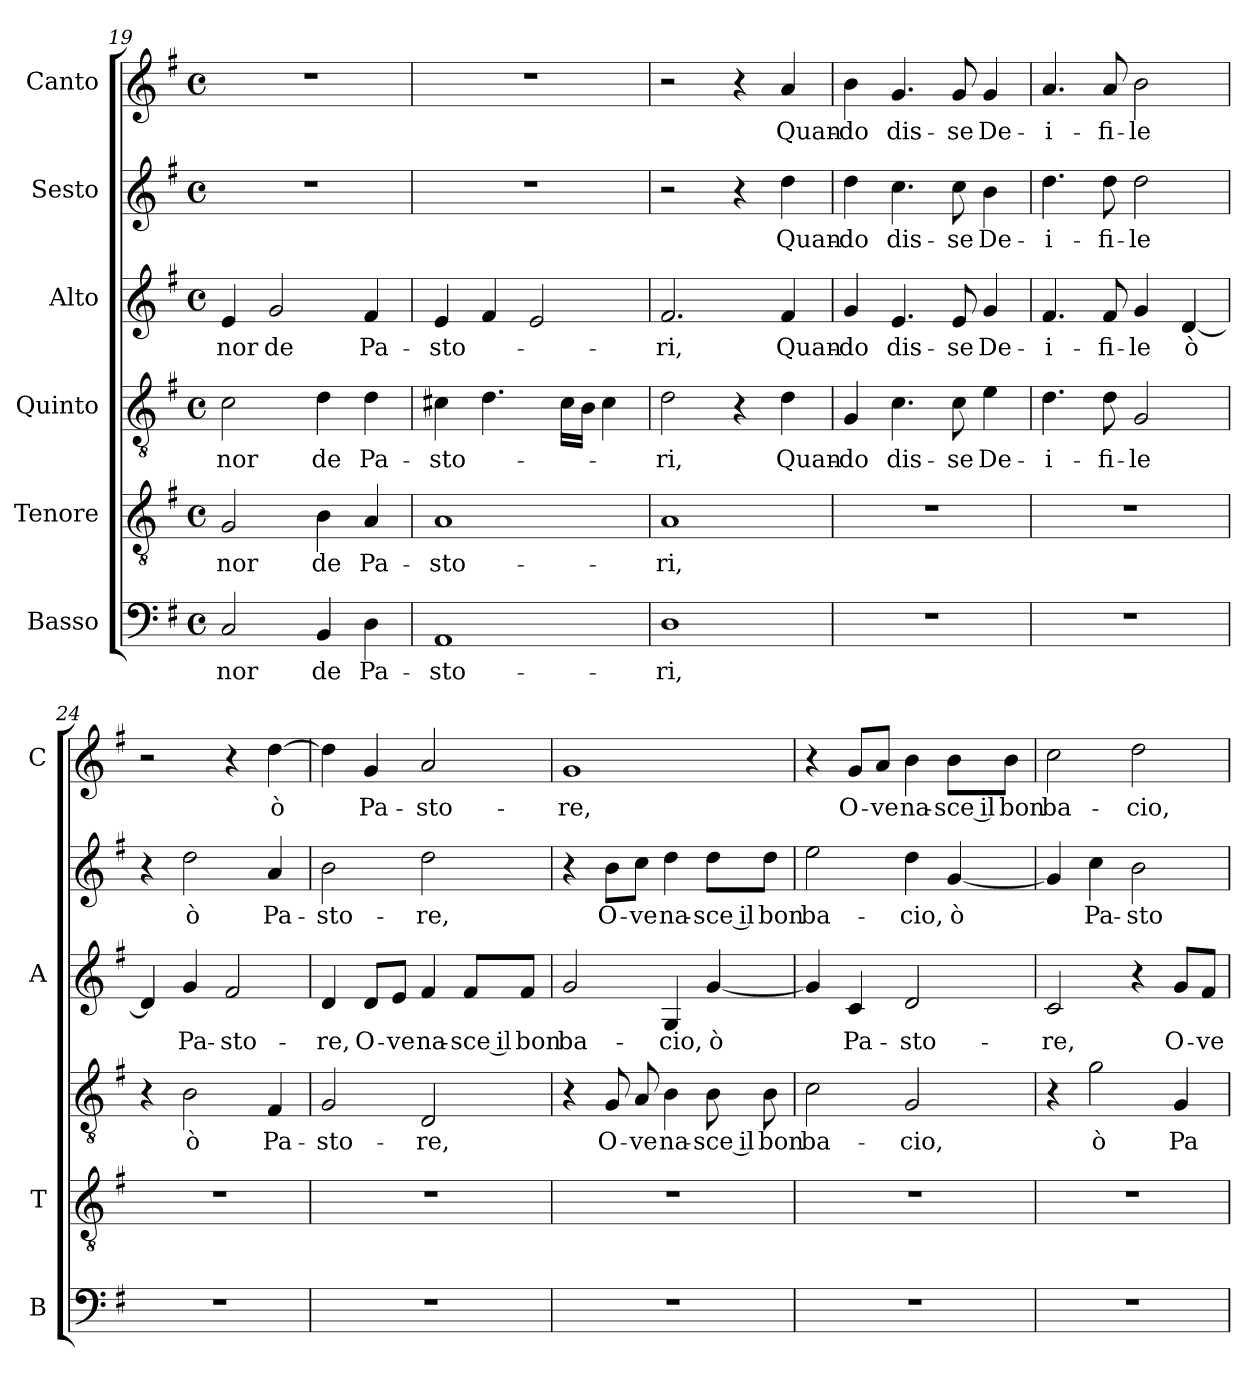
**kern	**text	**kern	**text	**kern	**text	**kern	**text	**kern	**text	**kern	**text
*part6	*part6	*part5	*part5	*part4	*part4	*part3	*part3	*part2	*part2	*part1	*part1
*staff6	*staff6	*staff5	*staff5	*staff4	*staff4	*staff3	*staff3	*staff2	*staff2	*staff1	*staff1
*I"Basso	*	*I"Tenore	*	*I"Quinto	*	*I"Alto	*	*I"Sesto	*	*I"Canto	*
*I'B	*	*I'T	*	*	*	*I'A	*	*	*	*I'C	*
*clefF4	*	*clefGv2	*	*clefGv2	*	*clefG2	*	*clefG2	*	*clefG2	*
*k[f#]	*	*k[f#]	*	*k[f#]	*	*k[f#]	*	*k[f#]	*	*k[f#]	*
*G:	*	*G:	*	*G:	*	*G:	*	*G:	*	*G:	*
*M4/4	*	*M4/4	*	*M4/4	*	*M4/4	*	*M4/4	*	*M4/4	*
*met(c)	*	*met(c)	*	*met(c)	*	*met(c)	*	*met(c)	*	*met(c)	*
=19	=19	=19	=19	=19	=19	=19	=19	=19	=19	=19	=19
!	!LO:LY:b	!	!LO:LY:b	!	!LO:LY:b	!	!LO:LY:b	!	!	!	!
2C/	-nor	2G/	-nor	2c\	-nor	4e/	-nor	1r	.	1r	.
!	!	!	!	!	!	!	!LO:LY:b	!	!	!	!
.	.	.	.	.	.	2g/	de	.	.	.	.
!	!LO:LY:b	!	!LO:LY:b	!	!LO:LY:b	!	!	!	!	!	!
4BB/	de	4B\	de	4d\	de	.	.	.	.	.	.
!	!LO:LY:b	!	!LO:LY:b	!	!LO:LY:b	!	!LO:LY:b	!	!	!	!
4D\	Pa-	4A/	Pa-	4d\	Pa-	4f#/	Pa-	.	.	.	.
=20	=20	=20	=20	=20	=20	=20	=20	=20	=20	=20	=20
!	!LO:LY:b	!	!LO:LY:b	!	!LO:LY:b	!	!LO:LY:b	!	!	!	!
1AA	-sto-	1A	-sto-	4c#X\	-sto-	4e/	-sto-	1r	.	1r	.
.	.	.	.	4.d\	.	4f#i/	.	.	.	.	.
.	.	.	.	.	.	2e/	.	.	.	.	.
.	.	.	.	16c#\LL	.	.	.	.	.	.	.
.	.	.	.	16B\JJ	.	.	.	.	.	.	.
.	.	.	.	4c#\	.	.	.	.	.	.	.
=21	=21	=21	=21	=21	=21	=21	=21	=21	=21	=21	=21
!	!LO:LY:b	!	!LO:LY:b	!	!LO:LY:b	!	!LO:LY:b	!	!	!	!
1D	-ri,	1A	-ri,	2d\	-ri,	2.f#i/	-ri,	2r	.	2r	.
.	.	.	.	4r	.	.	.	4r	.	4r	.
!	!	!	!	!	!LO:LY:b	!	!LO:LY:b	!	!LO:LY:b	!	!LO:LY:b
.	.	.	.	4d\	Quan-	4f#/	Quan-	4dd\	Quan-	4a/	Quan-
=22	=22	=22	=22	=22	=22	=22	=22	=22	=22	=22	=22
!	!	!	!	!	!LO:LY:b	!	!LO:LY:b	!	!LO:LY:b	!	!LO:LY:b
1r	.	1r	.	4G/	-do	4g/	-do	4dd\	-do	4b\	-do
!	!	!	!	!	!LO:LY:b	!	!LO:LY:b	!	!LO:LY:b	!	!LO:LY:b
.	.	.	.	4.c\	dis-	4.e/	dis-	4.cc\	dis-	4.g/	dis-
!	!	!	!	!	!LO:LY:b	!	!LO:LY:b	!	!LO:LY:b	!	!LO:LY:b
.	.	.	.	8c\	-se	8e/	-se	8cc\	-se	8g/	-se
!	!	!	!	!	!LO:LY:b	!	!LO:LY:b	!	!LO:LY:b	!	!LO:LY:b
.	.	.	.	4e\	De-	4g/	De-	4b\	De-	4g/	De-
!!LO:LB:g=z
=23	=23	=23	=23	=23	=23	=23	=23	=23	=23	=23	=23
!	!	!	!	!	!LO:LY:b	!	!LO:LY:b	!	!LO:LY:b	!	!LO:LY:b
1r	.	1r	.	4.d\	-i-	4.f#/	-i-	4.dd\	-i-	4.a/	-i-
!	!	!	!	!	!LO:LY:b	!	!LO:LY:b	!	!LO:LY:b	!	!LO:LY:b
.	.	.	.	8d\	-fi-	8f#/	-fi-	8dd\	-fi-	8a/	-fi-
!	!	!	!	!	!LO:LY:b	!	!LO:LY:b	!	!LO:LY:b	!	!LO:LY:b
.	.	.	.	2G/	-le	4g/	-le	2dd\	-le	2b\	-le
!	!	!	!	!	!	!	!LO:LY:b	!	!	!	!
.	.	.	.	.	.	[4d/	ò	.	.	.	.
=24	=24	=24	=24	=24	=24	=24	=24	=24	=24	=24	=24
1r	.	1r	.	4r	.	4d/]	.	4r	.	2r	.
!	!	!	!	!	!LO:LY:b	!	!LO:LY:b	!	!LO:LY:b	!	!
.	.	.	.	2B\	ò	4g/	Pa-	2dd\	ò	.	.
!	!	!	!	!	!	!	!LO:LY:b	!	!	!	!
.	.	.	.	.	.	2f#/	-sto-	.	.	4r	.
!	!	!	!	!	!LO:LY:b	!	!	!	!LO:LY:b	!	!LO:LY:b
.	.	.	.	4F#/	Pa-	.	.	4a/	Pa-	[4dd\	ò
=25	=25	=25	=25	=25	=25	=25	=25	=25	=25	=25	=25
!	!	!	!	!	!LO:LY:b	!	!LO:LY:b	!	!LO:LY:b	!	!
1r	.	1r	.	2G/	-sto-	4d/	-re,	2b\	-sto-	4dd\]	.
!	!	!	!	!	!	!	!LO:LY:b	!	!	!	!LO:LY:b
.	.	.	.	.	.	8d/L	O-	.	.	4g/	Pa-
!	!	!	!	!	!	!	!LO:LY:b	!	!	!	!
.	.	.	.	.	.	8e/J	-ve	.	.	.	.
!	!	!	!	!	!LO:LY:b	!	!LO:LY:b	!	!LO:LY:b	!	!LO:LY:b
.	.	.	.	2D/	-re,	4f#/	na-	2dd\	-re,	2a/	-sto-
!	!	!	!	!	!	!	!LO:LY:b	!	!	!	!
.	.	.	.	.	.	8f#/L	-sce il	.	.	.	.
!	!	!	!	!	!	!	!LO:LY:b	!	!	!	!
.	.	.	.	.	.	8f#/J	bon	.	.	.	.
=26	=26	=26	=26	=26	=26	=26	=26	=26	=26	=26	=26
!	!	!	!	!	!	!	!LO:LY:b	!	!	!	!LO:LY:b
1r	.	1r	.	4r	.	2g/	ba-	4r	.	1g	-re,
!	!	!	!	!	!LO:LY:b	!	!	!	!LO:LY:b	!	!
.	.	.	.	8G/	O-	.	.	8b\L	O-	.	.
!	!	!	!	!	!LO:LY:b	!	!	!	!LO:LY:b	!	!
.	.	.	.	8A/	-ve	.	.	8cc\J	-ve	.	.
!	!	!	!	!	!LO:LY:b	!	!LO:LY:b	!	!LO:LY:b	!	!
.	.	.	.	4B\	na-	4G/	-cio,	4dd\	na-	.	.
!	!	!	!	!	!LO:LY:b	!	!LO:LY:b	!	!LO:LY:b	!	!
.	.	.	.	8B\	-sce il	[4g/	ò	8dd\L	-sce il	.	.
!	!	!	!	!	!LO:LY:b	!	!	!	!LO:LY:b	!	!
.	.	.	.	8B\	bon	.	.	8dd\J	bon	.	.
=27	=27	=27	=27	=27	=27	=27	=27	=27	=27	=27	=27
!	!	!	!	!	!LO:LY:b	!	!	!	!LO:LY:b	!	!
1r	.	1r	.	2c\	ba-	4g/]	.	2ee\	ba-	4r	.
!	!	!	!	!	!	!	!LO:LY:b	!	!	!	!LO:LY:b
.	.	.	.	.	.	4c/	Pa-	.	.	8g/L	O-
!	!	!	!	!	!	!	!	!	!	!	!LO:LY:b
.	.	.	.	.	.	.	.	.	.	8a/J	-ve
!	!	!	!	!	!LO:LY:b	!	!LO:LY:b	!	!LO:LY:b	!	!LO:LY:b
.	.	.	.	2G/	-cio,	2d/	-sto-	4dd\	-cio,	4b\	na-
!	!	!	!	!	!	!	!	!	!LO:LY:b	!	!LO:LY:b
.	.	.	.	.	.	.	.	[4g/	ò	8b\L	-sce il
!	!	!	!	!	!	!	!	!	!	!	!LO:LY:b
.	.	.	.	.	.	.	.	.	.	8b\J	bon
=28	=28	=28	=28	=28	=28	=28	=28	=28	=28	=28	=28
!	!	!	!	!	!	!	!LO:LY:b	!	!	!	!LO:LY:b
1r	.	1r	.	4r	.	2c/	-re,	4g/]	.	2cc\	ba-
!	!	!	!	!	!LO:LY:b	!	!	!	!LO:LY:b	!	!
.	.	.	.	2g\	ò	.	.	4cc\	Pa-	.	.
!	!	!	!	!	!	!	!	!	!LO:LY:b	!	!LO:LY:b
.	.	.	.	.	.	4r	.	2b\	-sto-	2dd\	-cio,
!	!	!	!	!	!LO:LY:b	!	!LO:LY:b	!	!	!	!
.	.	.	.	4G/	Pa-	8g/L	O-	.	.	.	.
!	!	!	!	!	!	!	!LO:LY:b	!	!	!	!
.	.	.	.	.	.	8f#/J	-ve	.	.	.	.
=	=	=	=	=	=	=	=	=	=	=	=
*-	*-	*-	*-	*-	*-	*-	*-	*-	*-	*-	*-
